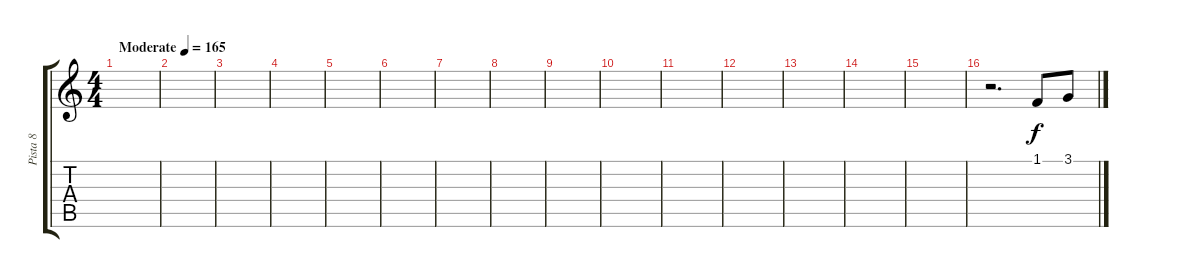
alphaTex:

\track ("Pista 8" "Pista 8") {instrument electricgrandpiano}
\staff {score tabs}
\tuning (E4 B3 G3 D3 A2 E2) {hide}
\ts (4 4)
\tempo (165 "Moderate")
\clef g2
\ks c
|
|
|
|
|
|
|
|
|
|
|
|
|
|
|
r.2{d} 1.1.8 3.1.8
